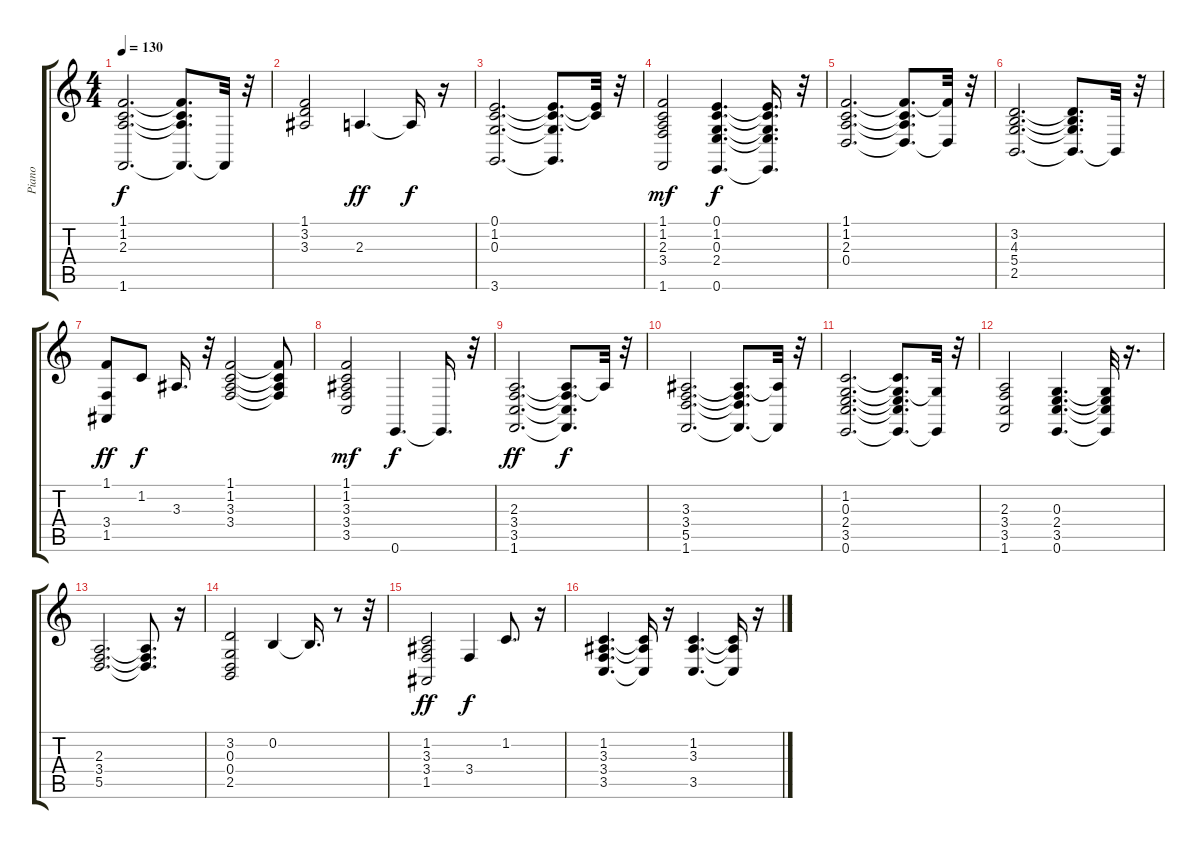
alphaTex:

\track ("Piano" "Piano") {instrument brightacousticpiano}
\staff {score tabs}
\tuning (E4 B3 G3 D3 A2 E2) {hide}
\ts (4 4)
\tempo 130
\clef g2
\ks c
(1.1 1.2 2.3 1.6).2{d dy f} (1.1{t} 1.2{t} 2.3{t} 1.6{t}).8{d} 1.6{t}.32 r.32 |
(1.1 3.2 3.3).2 2.3.4{d dy ff} 2.3{t}.16{dy f} r.16 |
(0.1 1.2 0.3 3.6).2{d} (0.1{t} 1.2{t} 0.3{t} 3.6{t}).8{d} (0.1{t} 1.2{t}).32 r.32 |
(1.1 1.2 2.3 3.4 1.6).2{dy mf} (0.1 1.2 0.3 2.4 0.6).4{d dy f} (0.1{t} 1.2{t} 0.3{t} 2.4{t} 0.6{t}).16{d} r.32 |
(1.1 1.2 2.3 0.4).2{d} (1.1{t} 1.2{t} 2.3{t} 0.4{t}).8{d} (1.1{t} 0.4{t}).32 r.32 |
(3.2 4.3 5.4 2.5).2{d} (3.2{t} 4.3{t} 5.4{t} 2.5{t}).8{d} 2.5{t}.32 r.32 |
(1.1 3.4 1.5).8{dy ff} 1.2.8{dy f} 3.3.16{d} r.32 (1.1 1.2 3.3 3.4).2 (1.1{t} 1.2{t} 3.3{t} 3.4{t}).8 |
(1.1 1.2 3.3 3.4 3.5).2{dy mf} 0.6.4{d dy f} 0.6{t}.16{d} r.32 |
(2.3 3.4 3.5 1.6).2{d dy ff} (2.3{t} 3.4{t} 3.5{t} 1.6{t}).8{d dy f} 2.3{t}.32 r.32 |
(3.3 3.4 5.5 1.6).2{d} (3.3{t} 3.4{t} 5.5{t} 1.6{t}).8{d} (3.3{t} 1.6{t}).32 r.32 |
(1.2 0.3 2.4 3.5 0.6).2{d} (1.2{t} 0.3{t} 2.4{t} 3.5{t} 0.6{t}).8{d} (0.3{t} 0.6{t}).32 r.32 |
(2.3 3.4 3.5 1.6).2 (0.3 2.4 3.5 0.6).4{d} (0.3{t} 2.4{t} 3.5{t} 0.6{t}).32 r.16{d} |
(2.3 3.4 5.5).2{d} (2.3{t} 3.4{t} 5.5{t}).8{d} r.16 |
(3.2 0.3 0.4 2.5).2 0.2.4 0.2{t}.16{d} r.8 r.32 |
(1.2 3.3 3.4 1.5).2{dy ff} 3.4.4{dy f} 1.2.8{d} r.16 |
(1.2 3.3 3.4 3.5).4{d} (1.2{t} 3.3{t} 3.5{t}).16 r.16 (1.2 3.3 3.5).4{d} (1.2{t} 3.3{t} 3.5{t}).16 r.16
